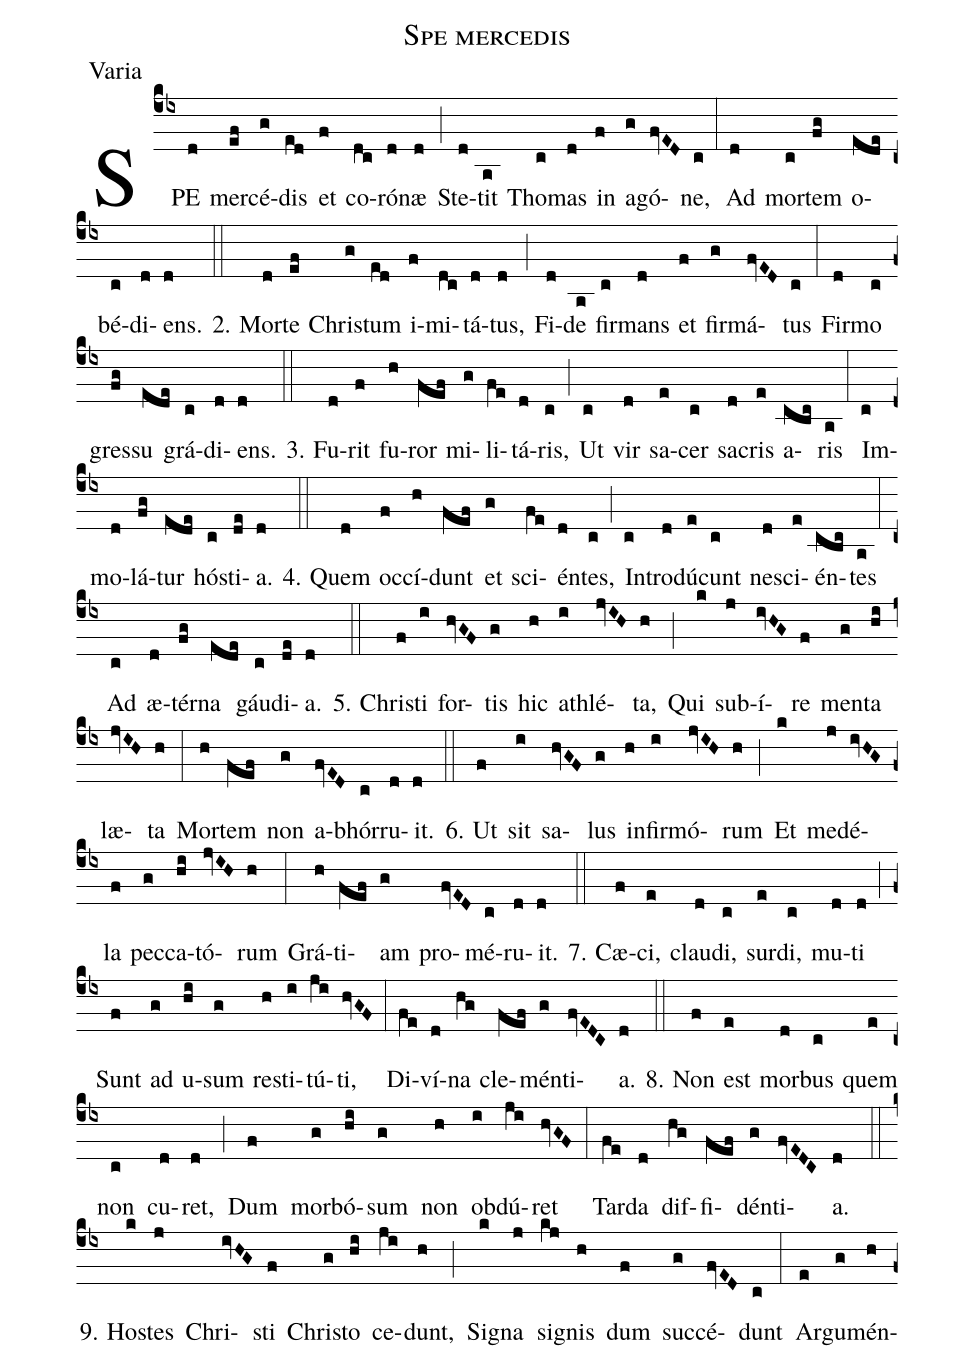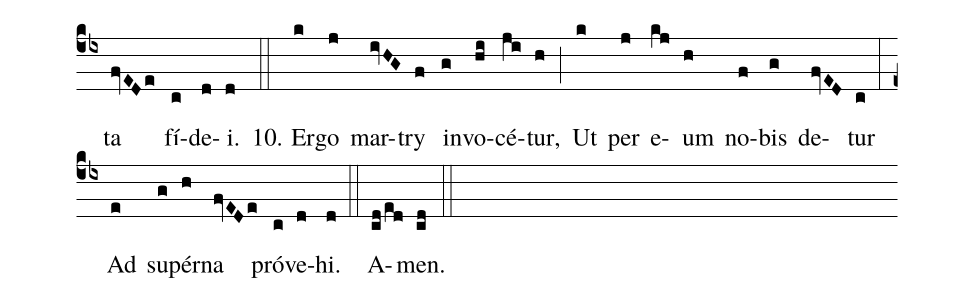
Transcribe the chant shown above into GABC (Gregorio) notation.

name:Spe mercedis;
office-part:Varia;
%%
(cb4)SPE(d) mer(ef)cé(g)dis(ed) et(f) co(dc)ró(d)næ(d) (;) Ste(d)tit(a) Tho(c)mas(d) in(f) a(g)gó(fvED)ne,(c) (:) Ad(d) mor(c)tem(fg) o(ede)bé(c)di(d)ens.(d) (::)
2. Mor(d)te(ef) Chri(g)stum(ed) i(f)mi(dc)tá(d)tus,(d) (;) Fi(d)de(a) fir(c)mans(d) et(f) fir(g)má(fvED)tus(c) (:) Fir(d)mo(c) gres(fg)su(ede) grá(c)di(d)ens.(d) (::)
3. Fu(d)rit(f) fu(h)ror(fef) mi(g)li(fe)tá(d)ris,(c) (;) Ut(c) vir(d) sa(e)cer(c) sa(d)cris(e) a(cbc)ris(a) (:) Im(c)mo(d)lá(fg)tur(ede) hó(c)sti(de)a.(d) (::)
4. Quem(d) oc(f)cí(h)dunt(fef) et(g) sci(fe)én(d)tes,(c) (;) In(c)tro(d)dú(e)cunt(c) ne(d)sci(e)én(cbc)tes(a) (:) Ad(c) æ(d)tér(fg)na(ede) gáu(c)di(de)a.(d) (::)
5. Chri(f)sti(i) for(hvGF)tis(g) hic(h) a(i)thlé(jvIH)ta,(h) (;) Qui(k) sub(j)í(ivHG)re(f) men(g)ta(hi) læ(jvIH)ta(h) (:) Mor(h)tem(fef) non(g) a(fvED)bhór(c)ru(d)it.(d) (::)
6. Ut(f) sit(i) sa(hvGF)lus(g) in(h)fir(i)mó(jvIH)rum(h) (;) Et(k) me(j)dé(ivHG)la(f) pec(g)ca(hi)tó(jvIH)rum(h) (:) Grá(h)ti(fef)am(g) pro(fvED)mé(c)ru(d)it.(d) (::)
7. Cæ(f)ci,(e) clau(d)di,(c) sur(e)di,(c) mu(d)ti(d) (;) Sunt(f) ad(g) u(hi)sum(g) re(h)sti(i)tú(ji)ti,(hvGF) (:) Di(fe)ví(d)na(hg) cle(fef)mén(g)ti(fvEDC)a.(d) (::)
8. Non(f) est(e) mor(d)bus(c) quem(e) non(c) cu(d)ret,(d) (;) Dum(f) mor(g)bó(hi)sum(g) non(h) ob(i)dú(ji)ret(hvGF) (:) Tar(fe)da(d) dif(hg)fi(fef)dén(g)ti(fvEDC)a.(d) (::)
9. Ho(k)stes(j) Chri(ivHG)sti(f) Chri(g)sto(hi) ce(ji)dunt,(h) (;) Si(k)gna(j) si(kj)gnis(h) dum(f) suc(g)cé(fvED)dunt(c) (:) Ar(e)gu(g)mén(h)ta(fvEDe) fí(c)de(d)i.(d) (::)
10. Er(k)go(j) mar(ivHG)try(f) in(g)vo(hi)cé(ji)tur,(h) (;) Ut(k) per(j) e(kj)um(h) no(f)bis(g) de(fvED)tur(c) (:) Ad(e) su(g)pér(h)na(fvEDe) pró(c)ve(d)hi.(d) (::)
A(cd/ed)men.(cd) (::)
